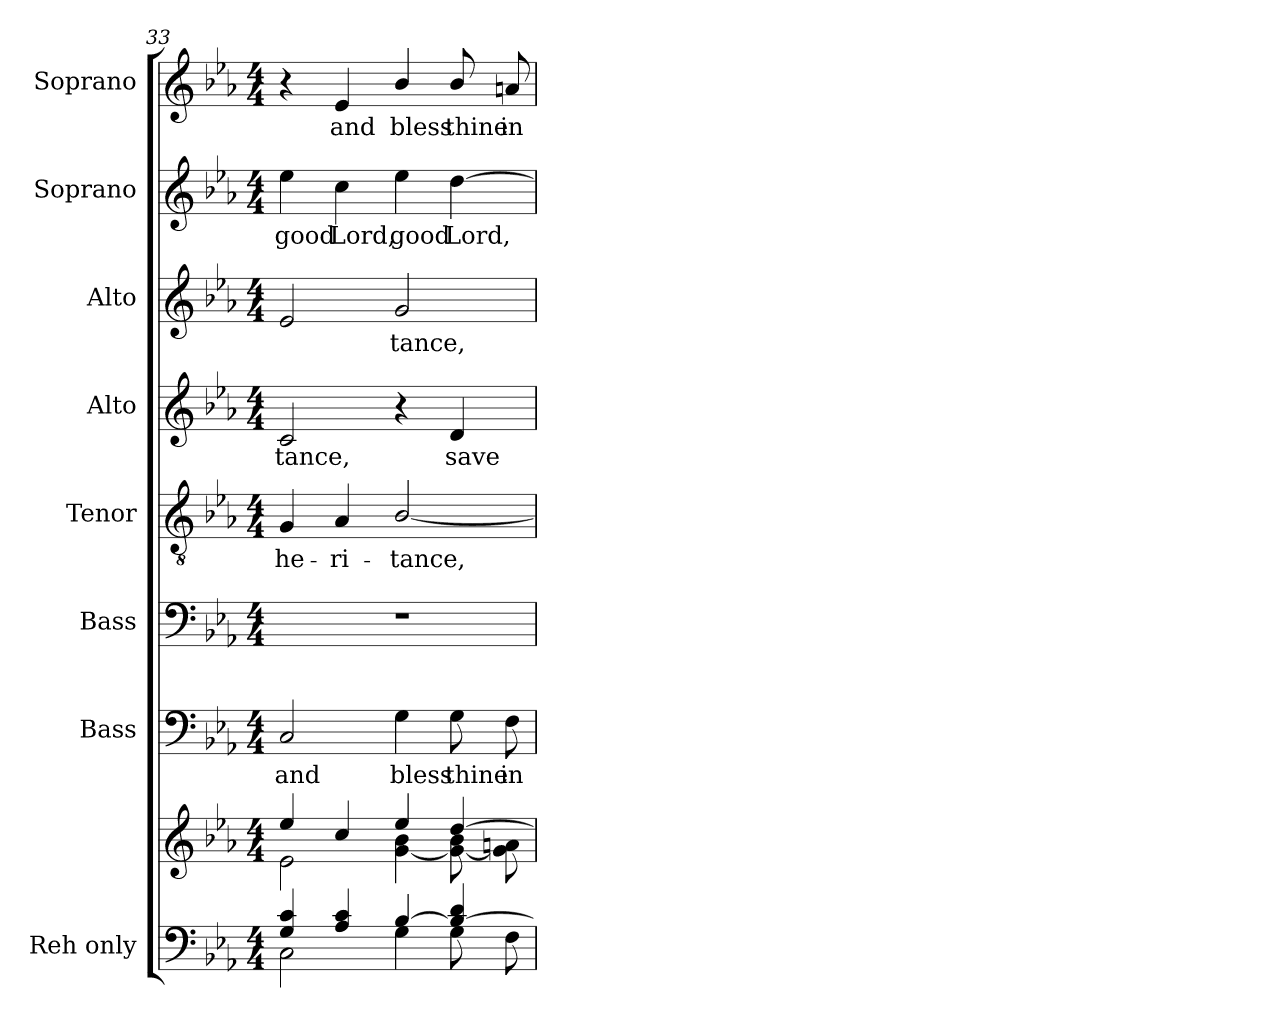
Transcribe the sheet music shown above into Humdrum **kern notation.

**kern	**kern	**kern	**text	**kern	**kern	**text	**kern	**text	**kern	**text	**kern	**text	**kern	**text
*part8	*part8	*part7	*part7	*part6	*part5	*part5	*part4	*part4	*part3	*part3	*part2	*part2	*part1	*part1
*staff9	*staff8	*staff7	*staff7	*staff6	*staff5	*staff5	*staff4	*staff4	*staff3	*staff3	*staff2	*staff2	*staff1	*staff1
*I"Reh only	*	*I"Bass	*	*I"Bass	*I"Tenor	*	*I"Alto	*	*I"Alto	*	*I"Soprano	*	*I"Soprano	*
*I'Reh only	*	*I'B.	*	*I'B.	*I'T.	*	*I'A.	*	*I'A.	*	*I'S.	*	*I'S.	*
*clefF4	*clefG2	*clefF4	*	*clefF4	*clefGv2	*	*clefG2	*	*clefG2	*	*clefG2	*	*clefG2	*
*	*	*	*	*	*ITrd7c12	*	*	*	*	*	*	*	*	*
*k[b-e-a-]	*k[b-e-a-]	*k[b-e-a-]	*	*k[b-e-a-]	*k[b-e-a-]	*	*k[b-e-a-]	*	*k[b-e-a-]	*	*k[b-e-a-]	*	*k[b-e-a-]	*
*E-:	*E-:	*E-:	*	*E-:	*E-:	*	*E-:	*	*E-:	*	*E-:	*	*E-:	*
*M4/4	*M4/4	*M4/4	*	*M4/4	*M4/4	*	*M4/4	*	*M4/4	*	*M4/4	*	*M4/4	*
=33	=33	=33	=33	=33	=33	=33	=33	=33	=33	=33	=33	=33	=33	=33
*^	*^	*	*	*	*	*	*	*	*	*	*	*	*	*
!	!	!	!	!	!LO:LY:b:color=#000000	!	!	!	!	!	!	!	!	!	!	!
!	!	!	!	!	!	!	!	!LO:LY:b:color=#000000	!	!	!	!	!	!	!	!
!	!	!	!	!	!	!	!	!	!	!LO:LY:b:color=#000000	!	!	!	!	!	!
!	!	!	!	!	!	!	!	!	!	!	!	!	!	!LO:LY:b:color=#000000	!	!
4Gi/ 4ci	2Ci\	4ee-i/	2e-i\	2Ci/	and	1r	4GGi/	-he-	2ci/	-tance,	2e-i/	.	4ee-i\	good	4r	.
!	!	!	!	!	!	!	!	!LO:LY:b:color=#000000	!	!	!	!	!	!	!	!
!	!	!	!	!	!	!	!	!	!	!	!	!	!	!LO:LY:b:color=#000000	!	!
!	!	!	!	!	!	!	!	!	!	!	!	!	!	!	!	!LO:LY:b:color=#000000
4A-i/ 4ci	.	4cci/	.	.	.	.	4AA-i/	-ri-	.	.	.	.	4cci\	Lord,	4e-i/	and
!	!	!	!	!	!LO:LY:b:color=#000000	!	!	!	!	!	!	!	!	!	!	!
!	!	!	!	!	!	!	!	!LO:LY:b:color=#000000	!	!	!	!	!	!	!	!
!	!	!	!	!	!	!	!	!	!	!	!	!LO:LY:b:color=#000000	!	!	!	!
!	!	!	!	!	!	!	!	!	!	!	!	!	!	!LO:LY:b:color=#000000	!	!
!	!	!	!	!	!	!	!	!	!	!	!	!	!	!	!	!LO:LY:b:color=#000000
[4B-i/	4Gi\	4ee-i/	[4gi\ 4b-i	4Gi\	bless	.	[2BB-i/	-tance,	4r	.	2gi/	-tance,	4ee-i\	good	4b-i/	bless
!	!	!	!	!	!LO:LY:b:color=#000000	!	!	!	!	!	!	!	!	!	!	!
!	!	!	!	!	!	!	!	!	!	!LO:LY:b:color=#000000	!	!	!	!	!	!
!	!	!	!	!	!	!	!	!	!	!	!	!	!	!LO:LY:b:color=#000000	!	!
!	!	!	!	!	!	!	!	!	!	!	!	!	!	!	!	!LO:LY:b:color=#000000
4B-i/_ 4di	8Gi\	[4ddi/	8gi\_ 8b-i	8Gi\	thine	.	.	.	4di/	save	.	.	[4ddi\	Lord,	8b-i/	thine
!	!	!	!	!	!LO:LY:b:color=#000000	!	!	!	!	!	!	!	!	!	!	!
!	!	!	!	!	!	!	!	!	!	!	!	!	!	!	!	!LO:LY:b:color=#000000
.	8Fi\	.	8gi\] 8ani	8Fi\	in-	.	.	.	.	.	.	.	.	.	8ani/	in-
*v	*v	*	*	*	*	*	*	*	*	*	*	*	*	*	*	*
*	*v	*v	*	*	*	*	*	*	*	*	*	*	*	*	*
=	=	=	=	=	=	=	=	=	=	=	=	=	=	=
*-	*-	*-	*-	*-	*-	*-	*-	*-	*-	*-	*-	*-	*-	*-
